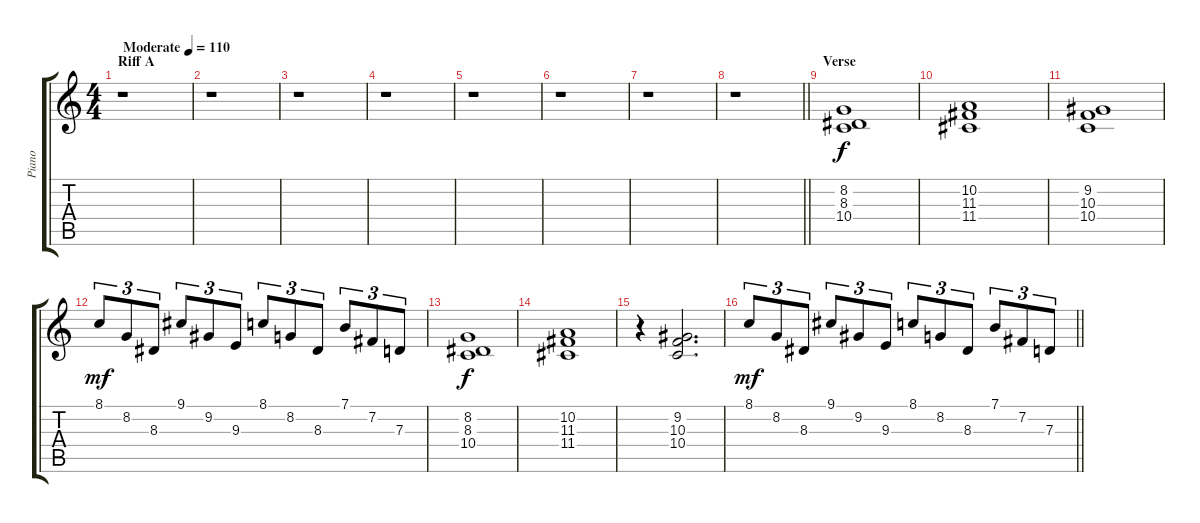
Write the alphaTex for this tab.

\track ("Piano" "Piano") {instrument acousticgrandpiano}
\staff {score tabs}
\tuning (E4 B3 G3 D3 A2 E2) {hide}
\ts (4 4)
\section ("" "Riff A")
\tempo (110 "Moderate")
\clef g2
\ks c
r.1{dy f instrument acousticgrandpiano} |
r.1 |
r.1 |
r.1 |
r.1 |
r.1 |
r.1 |
\barLineRight lightlight
r.1 |
\section ("" "Verse")
(8.2 8.3 10.4).1 |
(10.2 11.3 11.4).1 |
(9.2 10.3 10.4).1 |
8.1.8{tu (3 2) dy mf} 8.2.8{tu (3 2)} 8.3.8{tu (3 2)} 9.1.8{tu (3 2)} 9.2.8{tu (3 2)} 9.3.8{tu (3 2)} 8.1.8{tu (3 2)} 8.2.8{tu (3 2)} 8.3.8{tu (3 2)} 7.1.8{tu (3 2)} 7.2.8{tu (3 2)} 7.3.8{tu (3 2)} |
(8.2 8.3 10.4).1{dy f} |
(10.2 11.3 11.4).1 |
r.4 (9.2 10.3 10.4).2{d} |
\barLineRight lightlight
8.1.8{tu (3 2) dy mf} 8.2.8{tu (3 2)} 8.3.8{tu (3 2)} 9.1.8{tu (3 2)} 9.2.8{tu (3 2)} 9.3.8{tu (3 2)} 8.1.8{tu (3 2)} 8.2.8{tu (3 2)} 8.3.8{tu (3 2)} 7.1.8{tu (3 2)} 7.2.8{tu (3 2)} 7.3.8{tu (3 2)}
